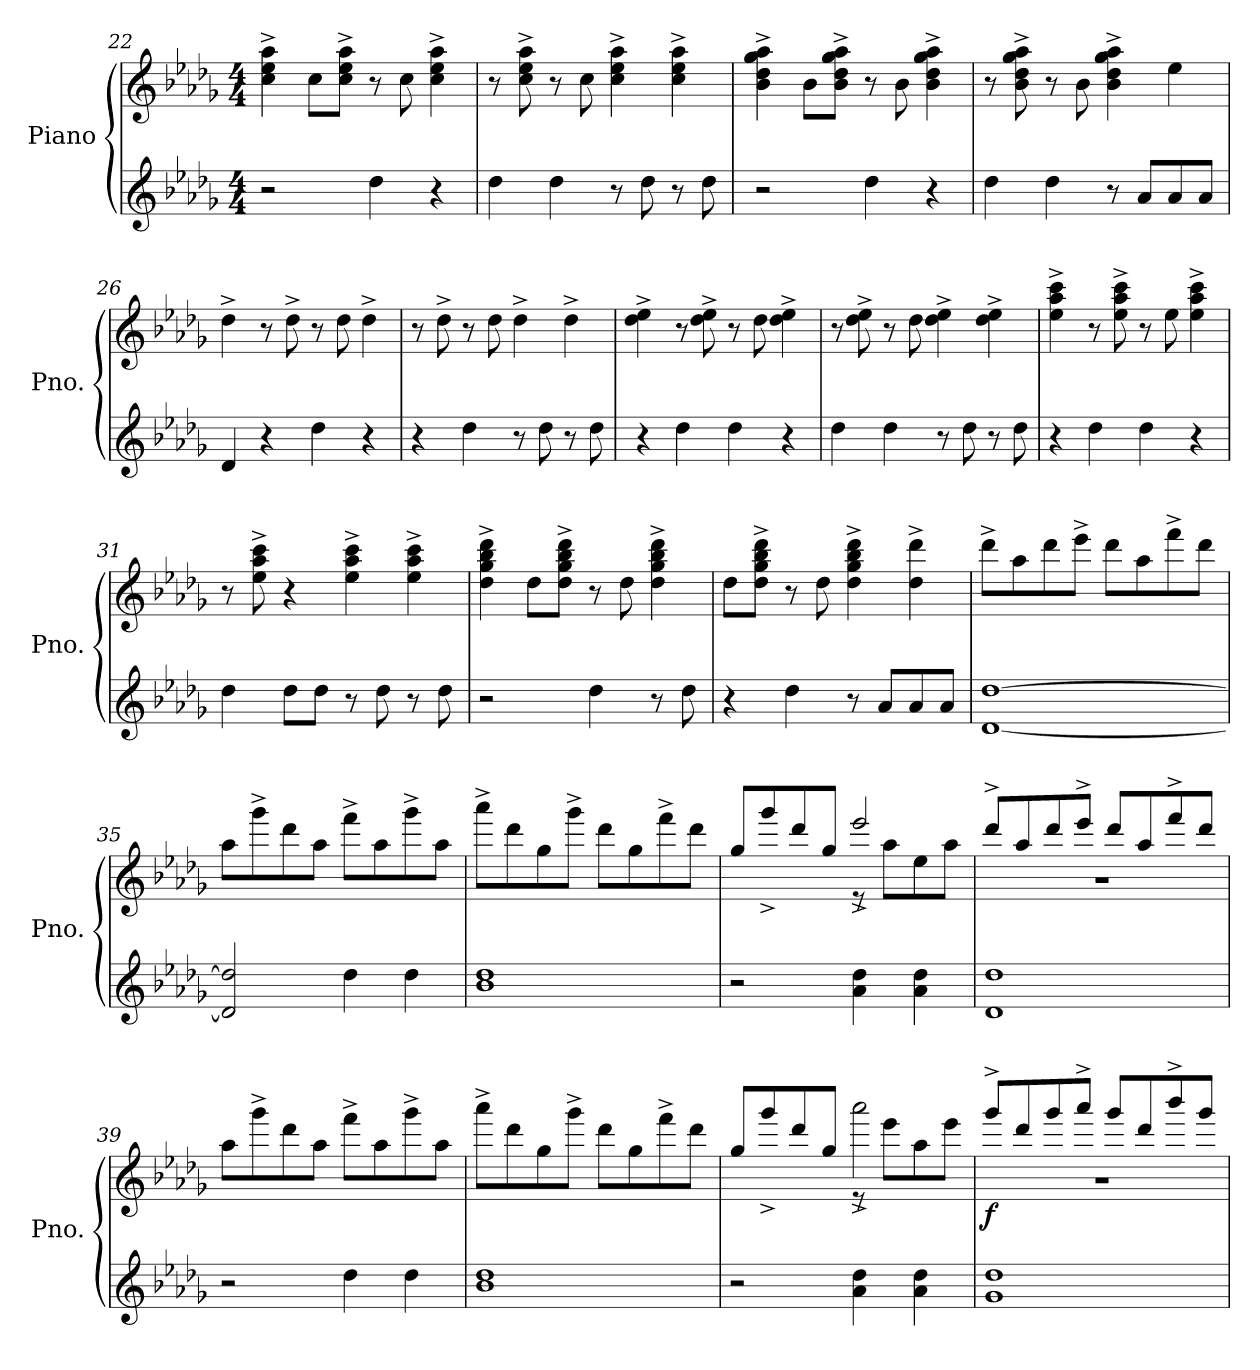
**kern	**kern	**dynam
*part1	*part1	*part1
*staff2	*staff1	*staff1/2
*I"Piano	*	*
*I'Pno.	*	*
!!LO:LB:g=z
*clefG2	*clefG2	*
*k[b-e-a-d-g-]	*k[b-e-a-d-g-]	*
*M4/4	*M4/4	*
=22	=22	=22
2r	4cc\^ 4ee-\^ 4aa-\^	.
.	8cc\L	.
.	8cc\^ 8ee-\^ 8aa-\^J	.
4dd-\	8r	.
.	8cc\	.
4r	4cc\^ 4ee-\^ 4aa-\^	.
=23	=23	=23
4dd-\	8r	.
.	8cc\^ 8ee-\^ 8aa-\^	.
4dd-\	8r	.
.	8cc\	.
8r	4cc\^ 4ee-\^ 4aa-\^	.
8dd-\	.	.
8r	4cc\^ 4ee-\^ 4aa-\^	.
8dd-\	.	.
=24	=24	=24
2r	4b-\^ 4dd-\^ 4gg-\^ 4aa-\^	.
.	8b-\L	.
.	8b-\^ 8dd-\^ 8gg-\^ 8aa-\^J	.
4dd-\	8r	.
.	8b-\	.
4r	4b-\^ 4dd-\^ 4gg-\^ 4aa-\^	.
=25	=25	=25
4dd-\	8r	.
.	8b-\^ 8dd-\^ 8gg-\^ 8aa-\^	.
4dd-\	8r	.
.	8b-\	.
8r	4b-\^ 4dd-\^ 4gg-\^ 4aa-\^	.
8a-/L	.	.
8a-/	4ee-\	.
8a-/J	.	.
!!LO:LB:g=z
=26	=26	=26
4d-/	4dd-^\	.
4r	8r	.
.	8dd-^\	.
4dd-\	8r	.
.	8dd-\	.
4r	4dd-^\	.
=27	=27	=27
4r	8r	.
.	8dd-^\	.
4dd-\	8r	.
.	8dd-\	.
8r	4dd-^\	.
8dd-\	.	.
8r	4dd-^\	.
8dd-\	.	.
=28	=28	=28
4r	4dd-\^ 4ee-\^	.
4dd-\	8r	.
.	8dd-\^ 8ee-\^	.
4dd-\	8r	.
.	8dd-\	.
4r	4dd-\^ 4ee-\^	.
=29	=29	=29
4dd-\	8r	.
.	8dd-\^ 8ee-\^	.
4dd-\	8r	.
.	8dd-\	.
8r	4dd-\^ 4ee-\^	.
8dd-\	.	.
8r	4dd-\^ 4ee-\^	.
8dd-\	.	.
!!LO:LB:g=z
=30	=30	=30
4r	4ee-\^ 4aa-\^ 4ccc\^	.
4dd-\	8r	.
.	8ee-\^ 8aa-\^ 8ccc\^	.
4dd-\	8r	.
.	8ee-\	.
4r	4ee-\^ 4aa-\^ 4ccc\^	.
=31	=31	=31
4dd-\	8r	.
.	8ee-\^ 8aa-\^ 8ccc\^	.
8dd-\L	4r	.
8dd-\J	.	.
8r	4ee-\^ 4aa-\^ 4ccc\^	.
8dd-\	.	.
8r	4ee-\^ 4aa-\^ 4ccc\^	.
8dd-\	.	.
=32	=32	=32
2r	4dd-\^ 4gg-\^ 4bb-\^ 4ddd-\^	.
.	8dd-\L	.
.	8dd-\^ 8gg-\^ 8bb-\^ 8ddd-\^J	.
4dd-\	8r	.
.	8dd-\	.
8r	4dd-\^ 4gg-\^ 4bb-\^ 4ddd-\^	.
8dd-\	.	.
=33	=33	=33
4r	8dd-\L	.
.	8dd-\^ 8gg-\^ 8bb-\^ 8ddd-\^J	.
4dd-\	8r	.
.	8dd-\	.
8r	4dd-\^ 4gg-\^ 4bb-\^ 4ddd-\^	.
8a-/L	.	.
8a-/	4dd-\^ 4ddd-\^	.
8a-/J	.	.
!!LO:LB:g=z
=34	=34	=34
[1d- [1dd-	8ddd-^\L	.
.	8aa-\	.
.	8ddd-\	.
.	8eee-^\J	.
.	8ddd-\L	.
.	8aa-\	.
.	8fff^\	.
.	8ddd-\J	.
=35	=35	=35
2d-/] 2dd-/]	8aa-\L	.
.	8ggg-^\	.
.	8ddd-\	.
.	8aa-\J	.
4dd-\	8fff^\L	.
.	8aa-\	.
4dd-\	8ggg-^\	.
.	8aa-\J	.
=36	=36	=36
1b- 1dd-	8aaa-^\L	.
.	8ddd-\	.
.	8gg-\	.
.	8ggg-^\J	.
.	8ddd-\L	.
.	8gg-\	.
.	8fff^\	.
.	8ddd-\J	.
!!LO:PB:g=z
=37	=37	=37
*	*^	*
2r	8gg-/L	2ryy	.
.	8ggg-^/	.	.
.	8ddd-/	.	.
.	8gg-/J	.	.
4a-\ 4dd-\	8re	2eee-^/	.
.	8aa-\L	.	.
4a-\ 4dd-\	8ee-\	.	.
.	8aa-\J	.	.
=38	=38	=38	=38
1d- 1dd-	8ddd-^/L	1r	.
.	8aa-/	.	.
.	8ddd-/	.	.
.	8eee-^/J	.	.
.	8ddd-/L	.	.
.	8aa-/	.	.
.	8fff^/	.	.
.	8ddd-/J	.	.
*	*v	*v	*
=39	=39	=39
2r	8aa-\L	.
.	8ggg-^\	.
.	8ddd-\	.
.	8aa-\J	.
4dd-\	8fff^\L	.
.	8aa-\	.
4dd-\	8ggg-^\	.
.	8aa-\J	.
!!LO:LB:g=z
=40	=40	=40
1b- 1dd-	8aaa-^\L	.
.	8ddd-\	.
.	8gg-\	.
.	8ggg-^\J	.
.	8ddd-\L	.
.	8gg-\	.
.	8fff^\	.
.	8ddd-\J	.
=41	=41	=41
*	*^	*
2r	8gg-/L	2ryy	.
.	8ggg-^/	.	.
.	8ddd-/	.	.
.	8gg-/J	.	.
4a-\ 4dd-\	8re	2aaa-^\	.
.	8eee-\L	.	.
4a-\ 4dd-\	8aa-\	.	.
.	8eee-\J	.	.
=42	=42	=42	=42
!	!	!	!LO:DY:b
1g- 1dd-	8ggg-^/L	1r	f
.	8ddd-/	.	.
.	8ggg-/	.	.
.	8aaa-^/J	.	.
.	8ggg-/L	.	.
.	8ddd-/	.	.
.	8bbb-^/	.	.
.	8ggg-/J	.	.
*	*v	*v	*
=	=	=
*-	*-	*-
